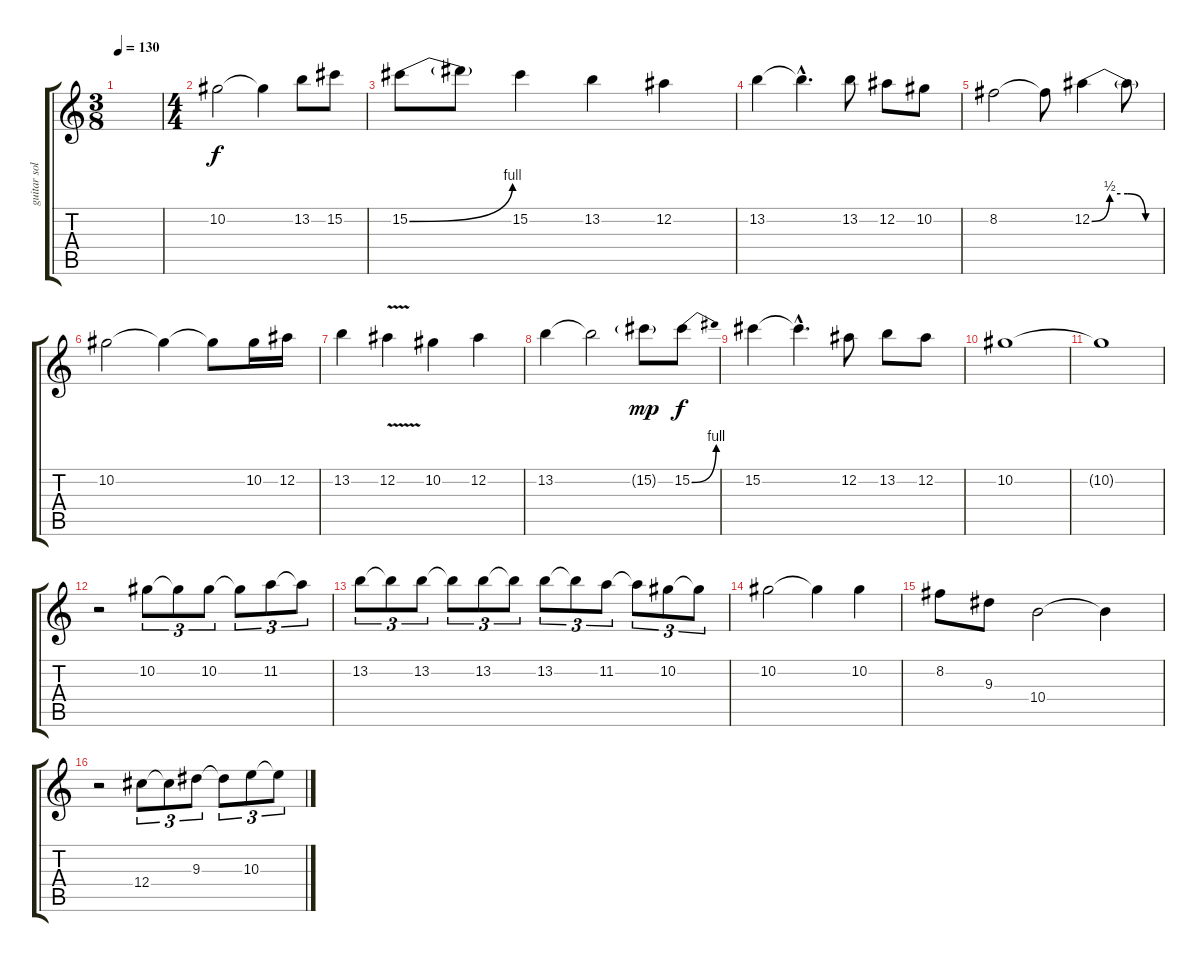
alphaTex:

\track ("guitar solo" "guitar sol") {instrument overdrivenguitar}
\staff {score tabs}
\tuning (Eb4 Bb3 Gb3 Db3 Ab2 Eb2) {hide}
\ts (3 8)
\tempo 130
\clef g2
\ks c
|
\ts (4 4)
10.2.2 10.2{t}.4 13.2.8 15.2.8 |
15.2{be (bend 0 0 60 4)}.8 15.2{t}.8 15.2.4 13.2.4 12.2.4 |
13.2.4 13.2{hac t}.4{d} 13.2.8 12.2.8 10.2.8 |
8.2.2 8.2{t}.8 12.2{be (custom 0 0 15 2 30 2 45 0 60 0)}.4 12.2{t}.8 |
10.2.2 10.2{t}.4 10.2{t}.8 10.2.16 12.2.16 |
13.2.4 12.2{v}.4 10.2.4 12.2.4 |
13.2.4 13.2{t}.2 15.2{g}.8{dy mp} 15.2{be (bend 0 0 60 4)}.8{dy f} |
15.2.4 15.2{hac t}.4{d} 12.2.8 13.2.8 12.2.8 |
10.2.1 |
10.2{t}.1 |
r.2 10.2.8{tu (3 2)} 10.2{t}.8{tu (3 2)} 10.2.8{tu (3 2)} 10.2{t}.8{tu (3 2)} 11.2.8{tu (3 2)} 11.2{t}.8{tu (3 2)} |
13.2.8{tu (3 2)} 13.2{t}.8{tu (3 2)} 13.2.8{tu (3 2)} 13.2{t}.8{tu (3 2)} 13.2.8{tu (3 2)} 13.2{t}.8{tu (3 2)} 13.2.8{tu (3 2)} 13.2{t}.8{tu (3 2)} 11.2.8{tu (3 2)} 11.2{t}.8{tu (3 2)} 10.2.8{tu (3 2)} 10.2{t}.8{tu (3 2)} |
10.2.2 10.2{t}.4 10.2.4 |
8.2.8 9.3.8 10.4.2 10.4{t}.4 |
r.2 12.4.8{tu (3 2)} 12.4{t}.8{tu (3 2)} 9.3.8{tu (3 2)} 9.3{t}.8{tu (3 2)} 10.3.8{tu (3 2)} 10.3{t}.8{tu (3 2)}
